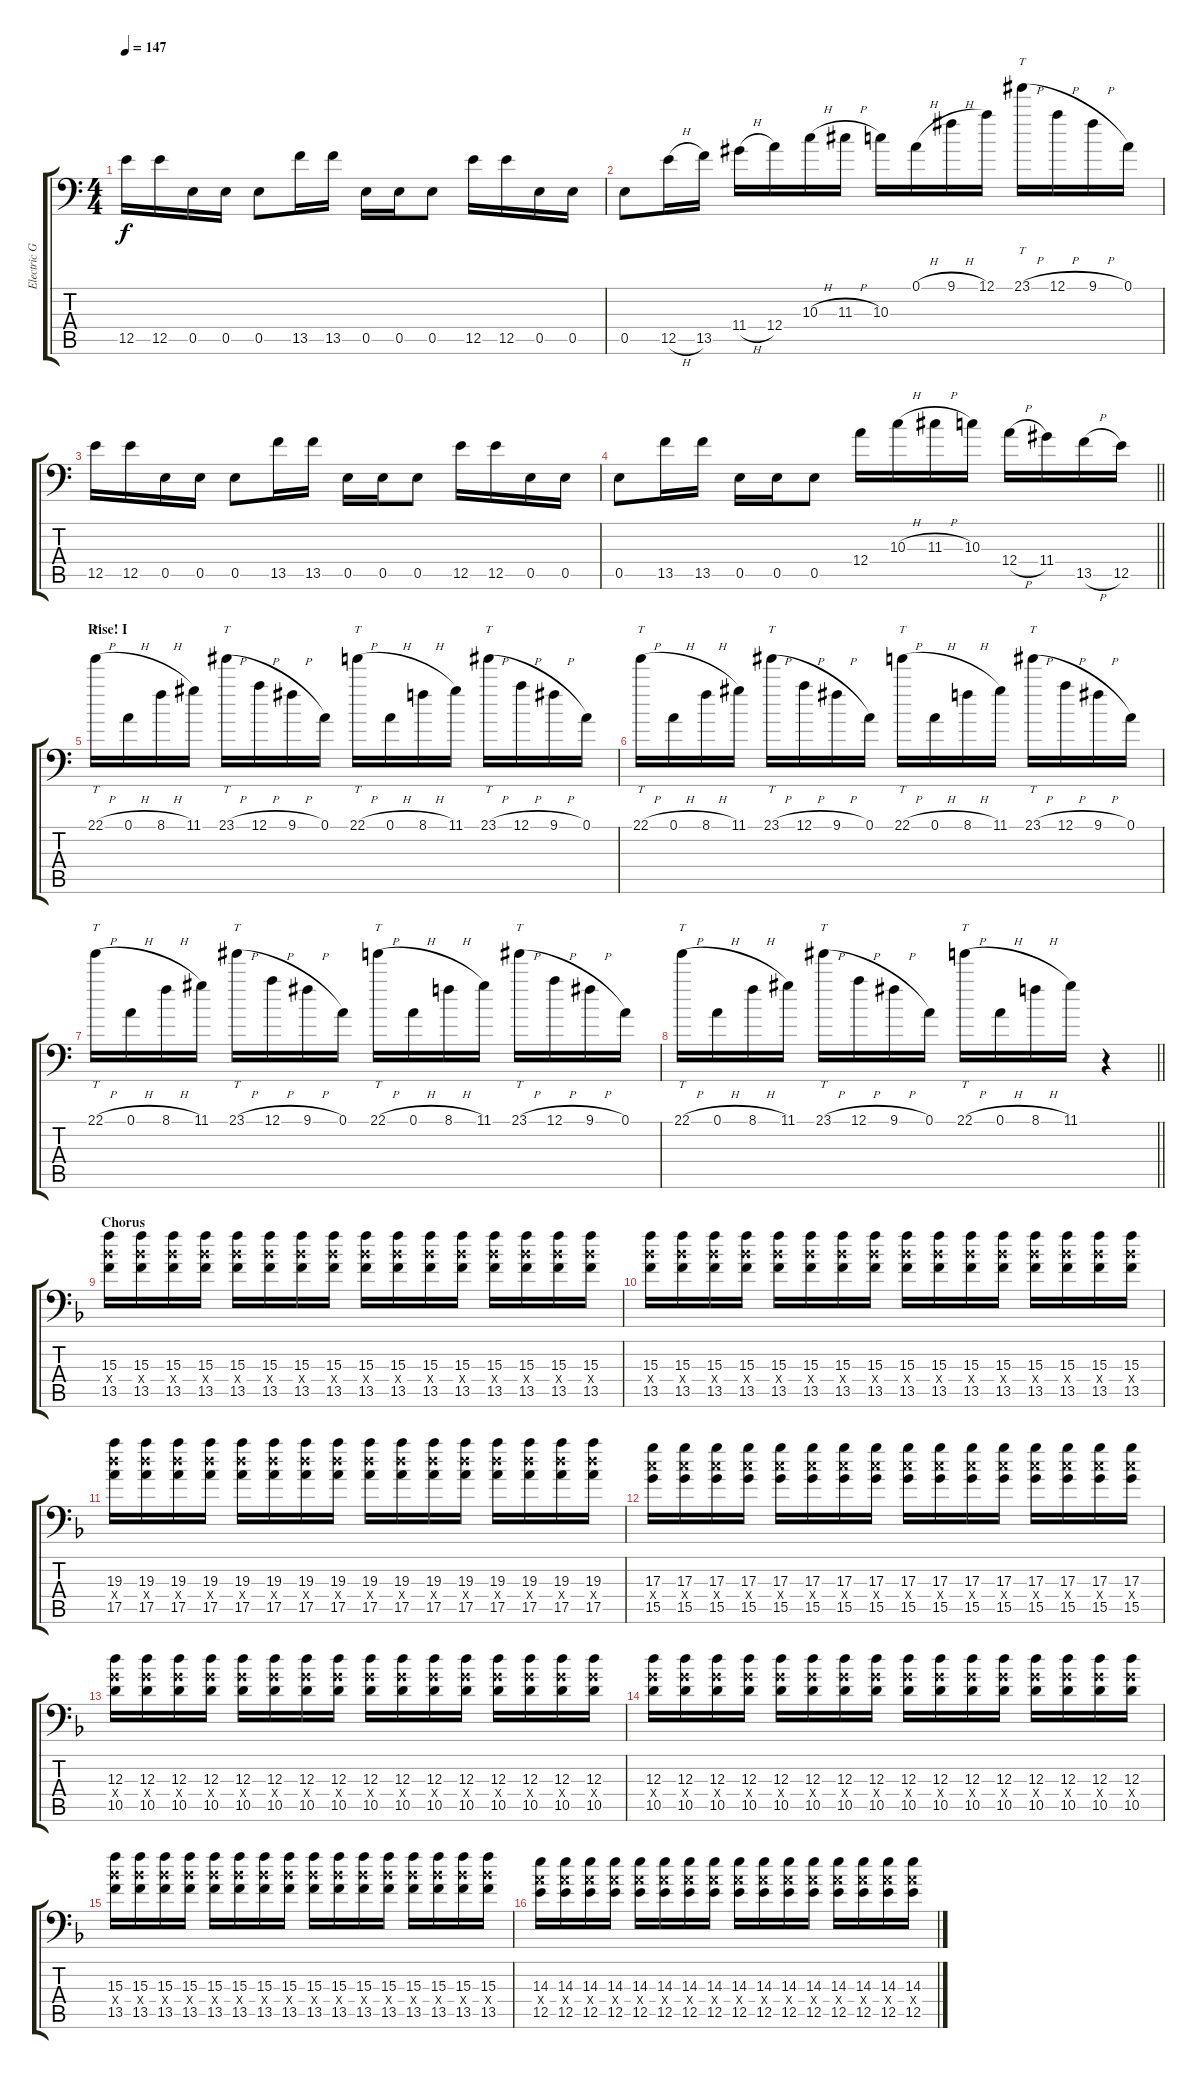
\track ("Electric Guitar 1" "Electric G") {instrument distortionguitar}
\staff {score tabs}
\tuning (A3 Gb3 D3 A2 E2 A1) {hide}
\ts (4 4)
\tempo 147
\clef f4
\ks aminor
12.5.16{dy f} 12.5.16 0.5.16 0.5.16 0.5.8 13.5.16 13.5.16 0.5.16 0.5.16 0.5.8 12.5.16 12.5.16 0.5.16 0.5.16 |
0.5.8 12.5{h}.16 13.5.16 11.4{h}.16 12.4.16 10.3{h}.16 11.3{h}.16 10.3.16 0.1{h}.16 9.1{h}.16 12.1.16 23.1{h}.16{tt} 12.1{h}.16 9.1{h}.16 0.1.16 |
12.5.16 12.5.16 0.5.16 0.5.16 0.5.8 13.5.16 13.5.16 0.5.16 0.5.16 0.5.8 12.5.16 12.5.16 0.5.16 0.5.16 |
\barLineRight lightlight
0.5.8 13.5.16 13.5.16 0.5.16 0.5.16 0.5.8 12.4.16 10.3{h}.16 11.3{h}.16 10.3.16 12.4{h}.16 11.4.16 13.5{h}.16 12.5.16 |
\section ("" "Rise! I")
22.1{h}.16{tt} 0.1{h}.16 8.1{h}.16 11.1.16 23.1{h}.16{tt} 12.1{h}.16 9.1{h}.16 0.1.16 22.1{h}.16{tt} 0.1{h}.16 8.1{h}.16 11.1.16 23.1{h}.16{tt} 12.1{h}.16 9.1{h}.16 0.1.16 |
22.1{h}.16{tt} 0.1{h}.16 8.1{h}.16 11.1.16 23.1{h}.16{tt} 12.1{h}.16 9.1{h}.16 0.1.16 22.1{h}.16{tt} 0.1{h}.16 8.1{h}.16 11.1.16 23.1{h}.16{tt} 12.1{h}.16 9.1{h}.16 0.1.16 |
22.1{h}.16{tt} 0.1{h}.16 8.1{h}.16 11.1.16 23.1{h}.16{tt} 12.1{h}.16 9.1{h}.16 0.1.16 22.1{h}.16{tt} 0.1{h}.16 8.1{h}.16 11.1.16 23.1{h}.16{tt} 12.1{h}.16 9.1{h}.16 0.1.16 |
\barLineRight lightlight
22.1{h}.16{tt} 0.1{h}.16 8.1{h}.16 11.1.16 23.1{h}.16{tt} 12.1{h}.16 9.1{h}.16 0.1.16 22.1{h}.16{tt} 0.1{h}.16 8.1{h}.16 11.1.16 r.4 |
\section ("" "Chorus")
\ks dminor
(15.3 13.4{x} 13.5).16 (15.3 13.4{x} 13.5).16 (15.3 13.4{x} 13.5).16 (15.3 13.4{x} 13.5).16 (15.3 13.4{x} 13.5).16 (15.3 13.4{x} 13.5).16 (15.3 13.4{x} 13.5).16 (15.3 13.4{x} 13.5).16 (15.3 13.4{x} 13.5).16 (15.3 13.4{x} 13.5).16 (15.3 13.4{x} 13.5).16 (15.3 13.4{x} 13.5).16 (15.3 13.4{x} 13.5).16 (15.3 13.4{x} 13.5).16 (15.3 13.4{x} 13.5).16 (15.3 13.4{x} 13.5).16 |
(15.3 13.4{x} 13.5).16 (15.3 13.4{x} 13.5).16 (15.3 13.4{x} 13.5).16 (15.3 13.4{x} 13.5).16 (15.3 13.4{x} 13.5).16 (15.3 13.4{x} 13.5).16 (15.3 13.4{x} 13.5).16 (15.3 13.4{x} 13.5).16 (15.3 13.4{x} 13.5).16 (15.3 13.4{x} 13.5).16 (15.3 13.4{x} 13.5).16 (15.3 13.4{x} 13.5).16 (15.3 13.4{x} 13.5).16 (15.3 13.4{x} 13.5).16 (15.3 13.4{x} 13.5).16 (15.3 13.4{x} 13.5).16 |
(19.3 17.4{x} 17.5).16 (19.3 17.4{x} 17.5).16 (19.3 17.4{x} 17.5).16 (19.3 17.4{x} 17.5).16 (19.3 17.4{x} 17.5).16 (19.3 17.4{x} 17.5).16 (19.3 17.4{x} 17.5).16 (19.3 17.4{x} 17.5).16 (19.3 17.4{x} 17.5).16 (19.3 17.4{x} 17.5).16 (19.3 17.4{x} 17.5).16 (19.3 17.4{x} 17.5).16 (19.3 17.4{x} 17.5).16 (19.3 17.4{x} 17.5).16 (19.3 17.4{x} 17.5).16 (19.3 17.4{x} 17.5).16 |
(17.3 15.4{x} 15.5).16 (17.3 15.4{x} 15.5).16 (17.3 15.4{x} 15.5).16 (17.3 15.4{x} 15.5).16 (17.3 15.4{x} 15.5).16 (17.3 15.4{x} 15.5).16 (17.3 15.4{x} 15.5).16 (17.3 15.4{x} 15.5).16 (17.3 15.4{x} 15.5).16 (17.3 15.4{x} 15.5).16 (17.3 15.4{x} 15.5).16 (17.3 15.4{x} 15.5).16 (17.3 15.4{x} 15.5).16 (17.3 15.4{x} 15.5).16 (17.3 15.4{x} 15.5).16 (17.3 15.4{x} 15.5).16 |
(12.3 10.4{x} 10.5).16 (12.3 10.4{x} 10.5).16 (12.3 10.4{x} 10.5).16 (12.3 10.4{x} 10.5).16 (12.3 10.4{x} 10.5).16 (12.3 10.4{x} 10.5).16 (12.3 10.4{x} 10.5).16 (12.3 10.4{x} 10.5).16 (12.3 10.4{x} 10.5).16 (12.3 10.4{x} 10.5).16 (12.3 10.4{x} 10.5).16 (12.3 10.4{x} 10.5).16 (12.3 10.4{x} 10.5).16 (12.3 10.4{x} 10.5).16 (12.3 10.4{x} 10.5).16 (12.3 10.4{x} 10.5).16 |
(12.3 10.4{x} 10.5).16 (12.3 10.4{x} 10.5).16 (12.3 10.4{x} 10.5).16 (12.3 10.4{x} 10.5).16 (12.3 10.4{x} 10.5).16 (12.3 10.4{x} 10.5).16 (12.3 10.4{x} 10.5).16 (12.3 10.4{x} 10.5).16 (12.3 10.4{x} 10.5).16 (12.3 10.4{x} 10.5).16 (12.3 10.4{x} 10.5).16 (12.3 10.4{x} 10.5).16 (12.3 10.4{x} 10.5).16 (12.3 10.4{x} 10.5).16 (12.3 10.4{x} 10.5).16 (12.3 10.4{x} 10.5).16 |
(15.3 13.4{x} 13.5).16 (15.3 13.4{x} 13.5).16 (15.3 13.4{x} 13.5).16 (15.3 13.4{x} 13.5).16 (15.3 13.4{x} 13.5).16 (15.3 13.4{x} 13.5).16 (15.3 13.4{x} 13.5).16 (15.3 13.4{x} 13.5).16 (15.3 13.4{x} 13.5).16 (15.3 13.4{x} 13.5).16 (15.3 13.4{x} 13.5).16 (15.3 13.4{x} 13.5).16 (15.3 13.4{x} 13.5).16 (15.3 13.4{x} 13.5).16 (15.3 13.4{x} 13.5).16 (15.3 13.4{x} 13.5).16 |
(14.3 12.4{x} 12.5).16 (14.3 12.4{x} 12.5).16 (14.3 12.4{x} 12.5).16 (14.3 12.4{x} 12.5).16 (14.3 12.4{x} 12.5).16 (14.3 12.4{x} 12.5).16 (14.3 12.4{x} 12.5).16 (14.3 12.4{x} 12.5).16 (14.3 12.4{x} 12.5).16 (14.3 12.4{x} 12.5).16 (14.3 12.4{x} 12.5).16 (14.3 12.4{x} 12.5).16 (14.3 12.4{x} 12.5).16 (14.3 12.4{x} 12.5).16 (14.3 12.4{x} 12.5).16 (14.3 12.4{x} 12.5).16
